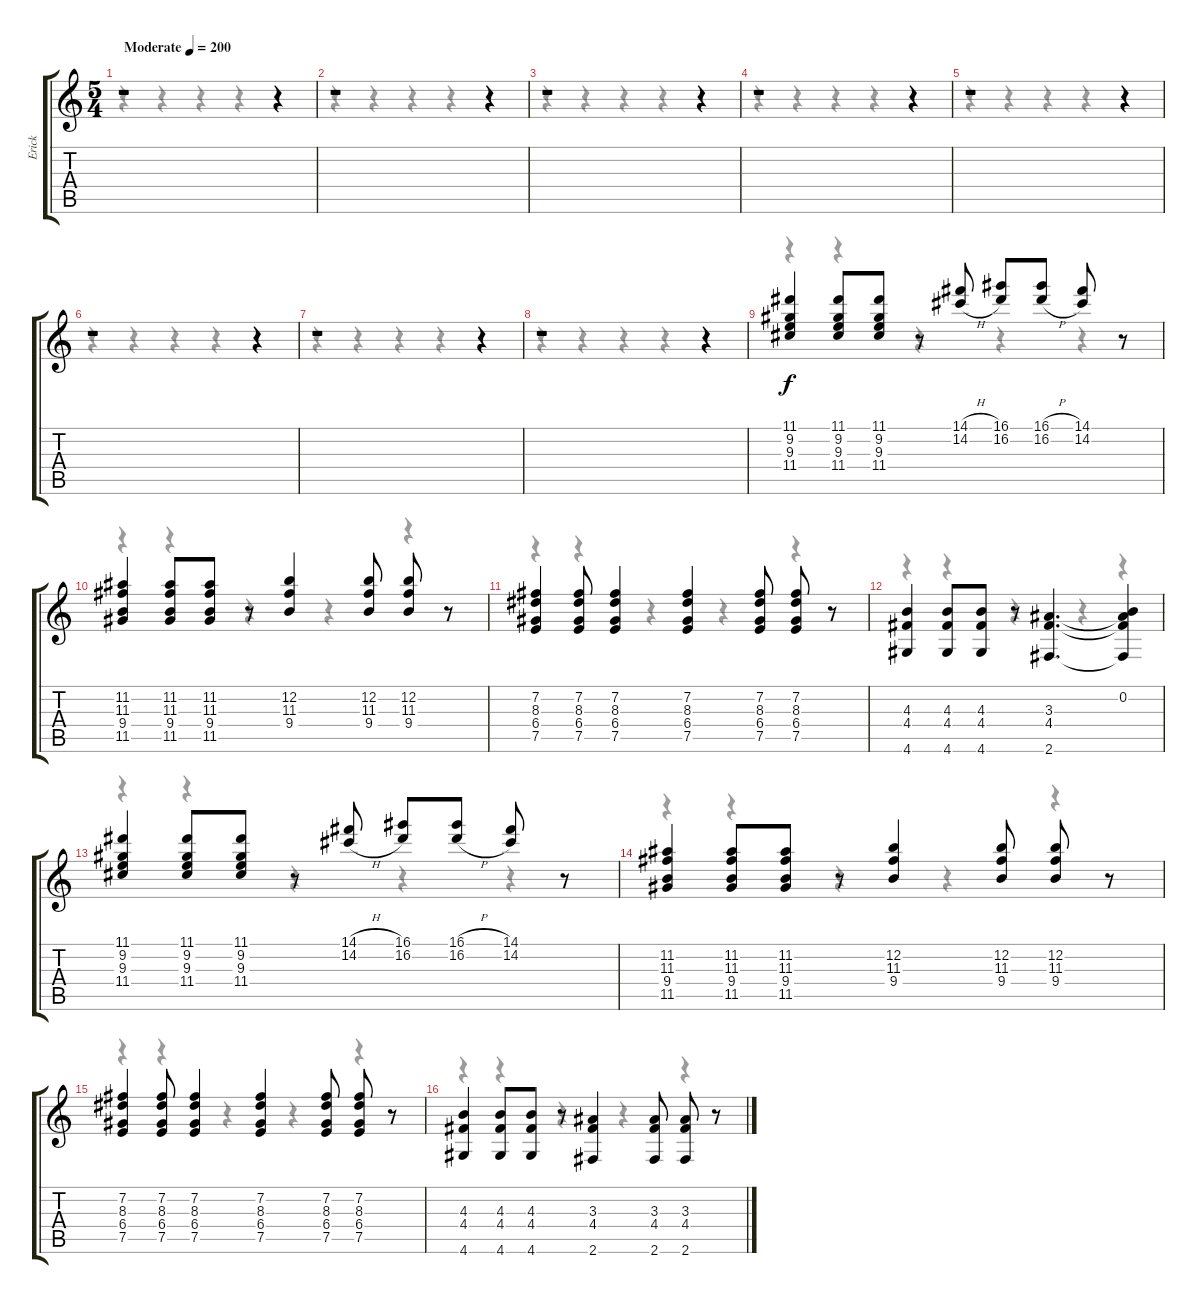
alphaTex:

\track ("Erick" "Erick") {instrument overdrivenguitar}
\staff {score tabs}
\tuning (E4 B3 G3 D3 A2 E2) {hide}
\voice
\ts (5 4)
\tempo (200 "Moderate")
\clef g2
\ks c
r.1{dy f instrument overdrivenguitar} r.4 |
r.1 r.4 |
r.1 r.4 |
r.1 r.4 |
r.1 r.4 |
r.1 r.4 |
r.1 r.4 |
r.1 r.4 |
(11.1 9.2 9.3 11.4).4 (11.1 9.2 9.3 11.4).8 (11.1 9.2 9.3 11.4).8 r.8 (14.1{h} 14.2{h}).8 (16.1 16.2).8 (16.1{h} 16.2{h}).8 (14.1 14.2).8 r.8 |
(11.2 11.3 9.4 11.5).4 (11.2 11.3 9.4 11.5).8 (11.2 11.3 9.4 11.5).8 r.8 (12.2 11.3 9.4).4 (12.2 11.3 9.4).8 (12.2 11.3 9.4).8 r.8 |
(7.2 8.3 6.4 7.5).4 (7.2 8.3 6.4 7.5).8 (7.2 8.3 6.4 7.5).4 (7.2 8.3 6.4 7.5).4 (7.2 8.3 6.4 7.5).8 (7.2 8.3 6.4 7.5).8 r.8 |
(4.3 4.4 4.6).4 (4.3 4.4 4.6).8 (4.3 4.4 4.6).8 r.8 (3.3 4.4 2.6).4{d} (0.2 3.3{t} 4.4{t} 2.6{t}).4 |
(11.1 9.2 9.3 11.4).4 (11.1 9.2 9.3 11.4).8 (11.1 9.2 9.3 11.4).8 r.8 (14.1{h} 14.2{h}).8 (16.1 16.2).8 (16.1{h} 16.2{h}).8 (14.1 14.2).8 r.8 |
(11.2 11.3 9.4 11.5).4 (11.2 11.3 9.4 11.5).8 (11.2 11.3 9.4 11.5).8 r.8 (12.2 11.3 9.4).4 (12.2 11.3 9.4).8 (12.2 11.3 9.4).8 r.8 |
(7.2 8.3 6.4 7.5).4 (7.2 8.3 6.4 7.5).8 (7.2 8.3 6.4 7.5).4 (7.2 8.3 6.4 7.5).4 (7.2 8.3 6.4 7.5).8 (7.2 8.3 6.4 7.5).8 r.8 |
(4.3 4.4 4.6).4 (4.3 4.4 4.6).8 (4.3 4.4 4.6).8 r.8 (3.3 4.4 2.6).4 (3.3 4.4 2.6).8 (3.3 4.4 2.6).8 r.8
\voice
\clef g2
\ottava regular
\simile none
\ks c
r.4{dy f} r.4 r.4 r.4 r.4 |
r.4 r.4 r.4 r.4 r.4 |
r.4 r.4 r.4 r.4 r.4 |
r.4 r.4 r.4 r.4 r.4 |
r.4 r.4 r.4 r.4 r.4 |
r.4 r.4 r.4 r.4 r.4 |
r.4 r.4 r.4 r.4 r.4 |
r.4 r.4 r.4 r.4 r.4 |
r.4 r.4 r.4 r.4 r.4 |
r.4 r.4 r.4 r.4 r.4 |
r.4 r.4 r.4 r.4 r.4 |
r.4 r.4 r.4 r.4 r.4 |
r.4 r.4 r.4 r.4 r.4 |
r.4 r.4 r.4 r.4 r.4 |
r.4 r.4 r.4 r.4 r.4 |
r.4 r.4 r.4 r.4 r.4
